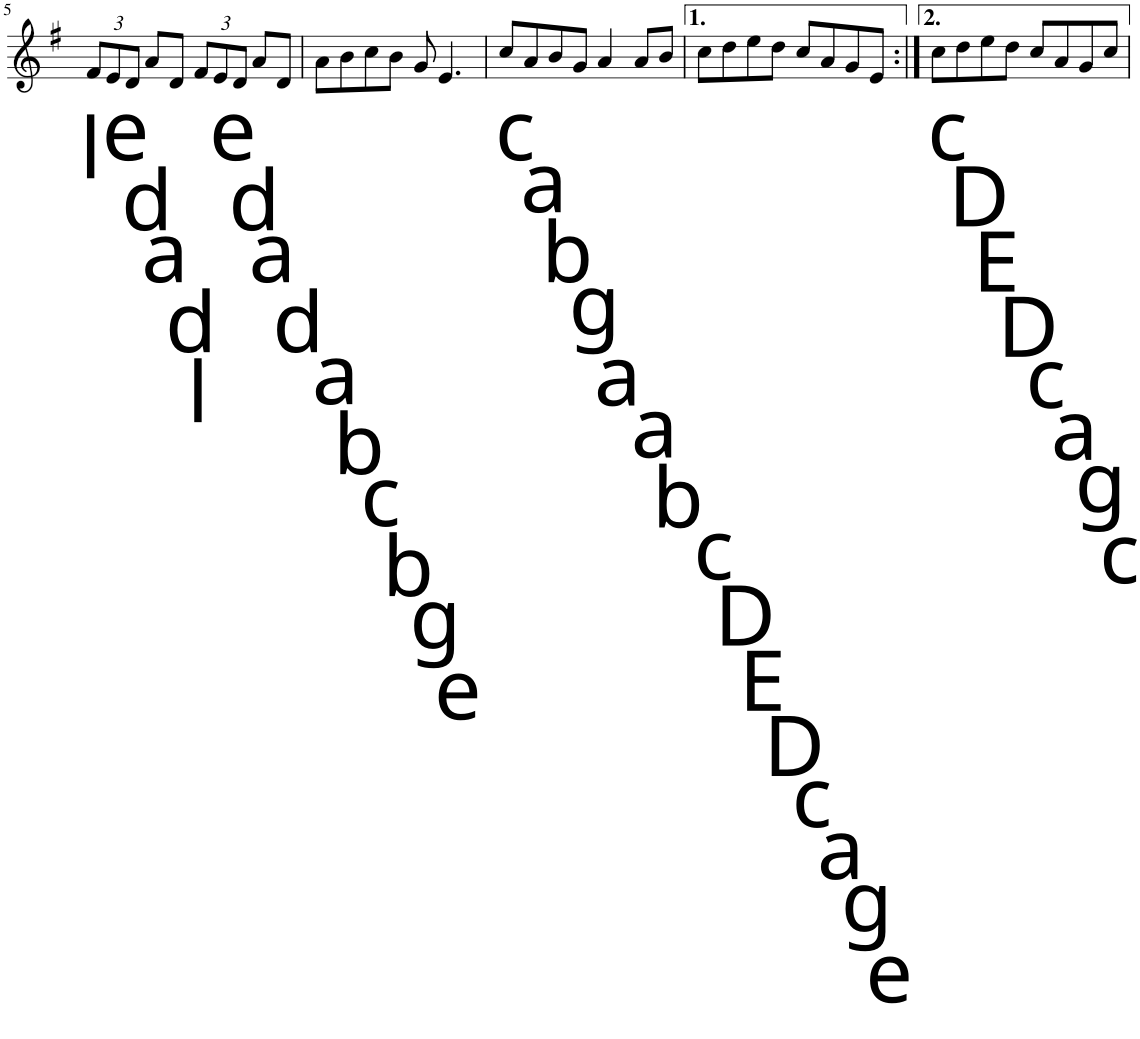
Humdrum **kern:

**kern
*part1
*staff1
*I"Piano
*I'Pno.
!!LO:PB:g=z
*clefG2
*k[f#]
*M2/2
*Xbrackettup
=5
!LO:TX:b:t=l
12f#/L
!LO:TX:b:t=e
12e/
!LO:TX:b:t=d
12d/J
!LO:TX:b:t=a
8a/L
!LO:TX:b:t=d
8d/J
!LO:TX:b:t=l
12f#/L
!LO:TX:b:t=e
12e/
!LO:TX:b:t=d
12d/J
!LO:TX:b:t=a
8a/L
!LO:TX:b:t=d
8d/J
=6
!LO:TX:b:t=a
8a\L
!LO:TX:b:t=b
8b\
!LO:TX:b:t=c
8cc\
!LO:TX:b:t=b
8b\J
!LO:TX:b:t=g
8g/
!LO:TX:b:t=e
4.e/
=7
!LO:TX:b:t=c
8cc/L
!LO:TX:b:t=a
8a/
!LO:TX:b:t=b
8b/
!LO:TX:b:t=g
8g/J
!LO:TX:b:t=a
4a/
!LO:TX:b:t=a
8a/L
!LO:TX:b:t=b
8b/J
=8
!LO:TX:b:t=c
8cc\L
!LO:TX:b:t=D
8dd\
!LO:TX:b:t=E
8ee\
!LO:TX:b:t=D
8dd\J
!LO:TX:b:t=c
8cc/L
!LO:TX:b:t=a
8a/
!LO:TX:b:t=g
8g/
!LO:TX:b:t=e
8e/J
=9:|!
!LO:TX:b:t=c
8cc\L
!LO:TX:b:t=D
8dd\
!LO:TX:b:t=E
8ee\
!LO:TX:b:t=D
8dd\J
!LO:TX:b:t=c
8cc/L
!LO:TX:b:t=a
8a/
!LO:TX:b:t=g
8g/
!LO:TX:b:t=c
8cc/J
=
*-
